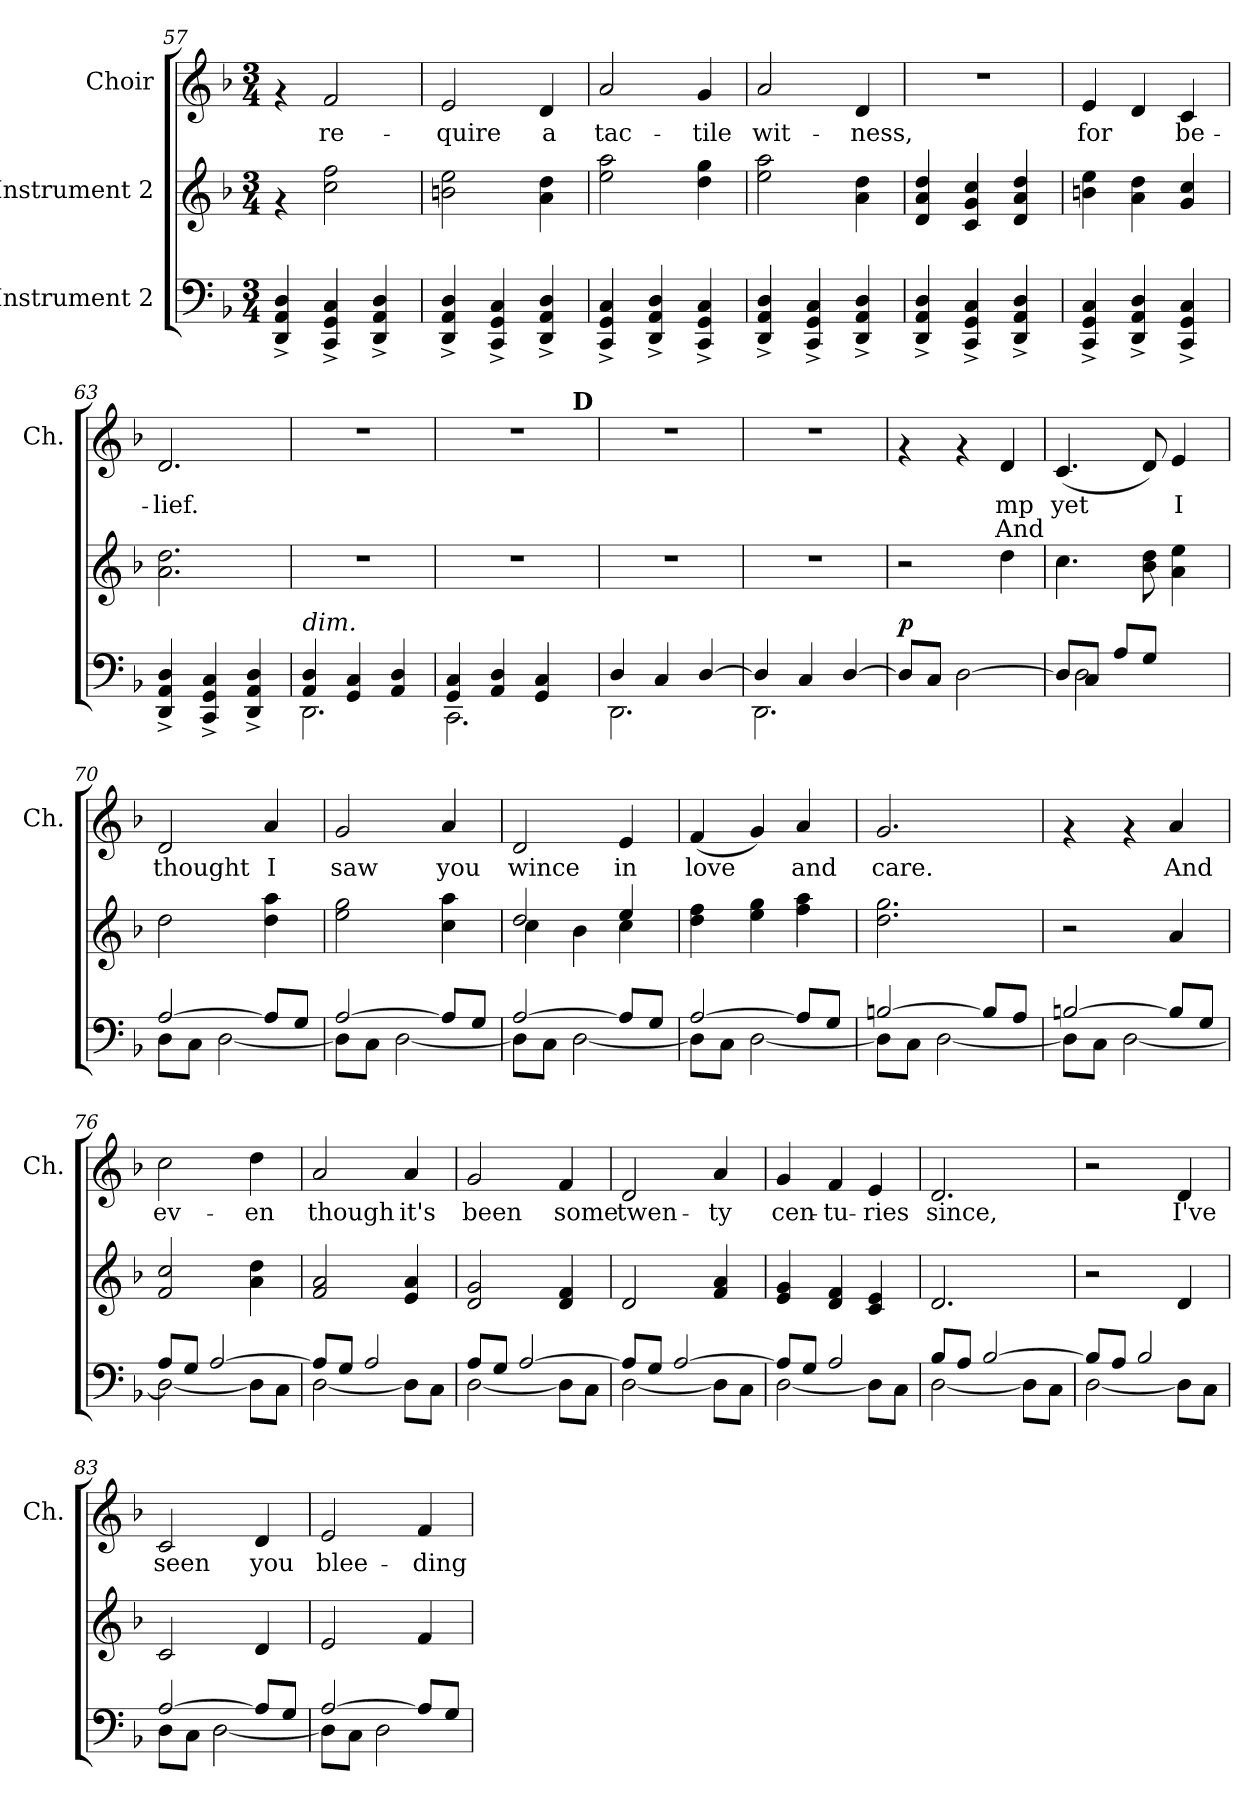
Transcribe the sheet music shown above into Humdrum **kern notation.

**kern	**dynam	**kern	**kern	**text	**text
*part3	*part3	*part2	*part1	*part1	*part1
*staff3	*staff3	*staff2	*staff1	*staff1	*staff1
*I"Instrument 2	*	*I"Instrument 2	*I"Choir	*	*
*	*	*	*I'Ch.	*	*
*clefF4	*	*clefG2	*clefG2	*	*
*k[b-]	*	*k[b-]	*k[b-]	*	*
*F:	*	*F:	*F:	*	*
*M3/4	*	*M3/4	*M3/4	*	*
=57	=57	=57	=57	=57	=57
4AA/^< 4DD/^< 4D/^<	.	4rf	4rf	.	.
!	!	!	!	!LO:LY:b:rj	!
4C/^< 4GG/^< 4CC/^<	.	2cc\ 2ff\	2f/	re-	.
4AA/^< 4DD/^< 4D/^<	.	.	.	.	.
=58	=58	=58	=58	=58	=58
!	!	!	!	!LO:LY:b:rj	!
4AA/^< 4DD/^< 4D/^<	.	2bn\ 2ee\	2e/	-quire	.
4C/^< 4GG/^< 4CC/^<	.	.	.	.	.
!	!	!	!	!LO:LY:b:rj	!
4D/^< 4AA/^< 4DD/^<	.	4dd\ 4a\	4d/	a	.
=59	=59	=59	=59	=59	=59
!	!	!	!	!LO:LY:b:rj	!
4GG/^< 4CC/^< 4C/^<	.	2ee\ 2aa\	2a/	tac-	.
4D/^< 4AA/^< 4DD/^<	.	.	.	.	.
!	!	!	!	!LO:LY:b:rj	!
4C/^< 4GG/^< 4CC/^<	.	4gg\ 4dd\	4g/	-tile	.
=60	=60	=60	=60	=60	=60
!	!	!	!	!LO:LY:b:rj	!
4AA/^< 4DD/^< 4D/^<	.	2ee\ 2aa\	2a/	wit-	.
4C/^< 4GG/^< 4CC/^<	.	.	.	.	.
!	!	!	!	!LO:LY:b:rj	!
4D/^< 4AA/^< 4DD/^<	.	4dd\ 4a\	4d/	-ness,	.
!!LO:LB:g=z
=61	=61	=61	=61	=61	=61
4AA/^< 4DD/^< 4D/^<	.	4a/ 4d/ 4dd/	2.r	.	.
4C/^< 4GG/^< 4CC/^<	.	4cc/ 4c/ 4g/	.	.	.
4D/^< 4AA/^< 4DD/^<	.	4a/ 4d/ 4dd/	.	.	.
=62	=62	=62	=62	=62	=62
!	!	!	!	!LO:LY:b:rj	!
4GG/^< 4CC/^< 4C/^<	.	4ee\ 4bn\	4e/	for	.
!	!	!	!	!LO:LY:b:rj	!
4AA/^< 4DD/^< 4D/^<	.	4a\ 4dd\	4d/	.	.
!	!	!	!	!LO:LY:b:rj	!
4C/^< 4GG/^< 4CC/^<	.	4cc/ 4g/	4c/	be-	.
=63	=63	=63	=63	=63	=63
!	!	!	!	!LO:LY:b:rj	!
4AA/^< 4DD/^< 4D/^<	.	2.a\ 2.dd\	2.d/	-lief.	.
4C/^< 4GG/^< 4CC/^<	.	.	.	.	.
4AA/^< 4DD/^< 4D/^<	.	.	.	.	.
=64	=64	=64	=64	=64	=64
*^	*	*	*	*	*
!LO:TX:a:i:t=dim.	!	!	!	!	!	!
4AA/ 4D/	2.DD\	.	2.r	2.r	.	.
4C/ 4GG/	.	.	.	.	.	.
4AA/ 4D/	.	.	.	.	.	.
=65	=65	=65	=65	=65	=65	=65
*	*	*	*	*^	*	*
4GG/ 4C/	2.CC\	.	2.r	2.r	2ryy	.	.
4D/ 4AA/	.	.	.	.	.	.	.
4GG/ 4C/	.	.	.	.	8ryy	.	.
.	.	.	.	.	64ryy	.	.
!	!	!	!	!	!LO:TX:a:B:t=D	!	!
.	.	.	.	.	16..ryy	.	.
*	*	*	*	*v	*v	*	*
=66	=66	=66	=66	=66	=66	=66
4D/	2.DD\	.	2.r	2.r	.	.
4C/	.	.	.	.	.	.
[>4D/	.	.	.	.	.	.
=67	=67	=67	=67	=67	=67	=67
4D/]	2.DD\	.	2.r	2.r	.	.
4C/	.	.	.	.	.	.
[>4D/	.	.	.	.	.	.
*v	*v	*	*	*	*	*
=68	=68	=68	=68	=68	=68
!	!LO:DY:a	!	!	!	!
8D/L]	p	2r	4rf	.	.
8C/J	.	.	.	.	.
[>2D\	.	.	4rf	.	.
!	!	!	!	!LO:LY:b:rj	!LO:LY:b:rj
.	.	4dd\	4d/	mp	And
=69	=69	=69	=69	=69	=69
*^	*	*	*	*	*
!	!	!	!	!	!LO:LY:b:rj	!
8D/L]	8ryy	.	4.cc\	(<4.c/	yet	.
8C/J	2D\	.	.	.	.	.
8A/L	.	.	.	.	.	.
!	!	!	!	!	!LO:LY:b:rj	!
8G/J	.	.	8dd\ 8b-\	8d/)	.	.
!	!	!	!	!	!LO:LY:b:rj	!
8ryy	.	.	4a\ 4ee\	4e/	I	.
8ryy	8ryy	.	.	.	.	.
!!LO:LB:g=z
=70	=70	=70	=70	=70	=70	=70
!	!	!	!	!	!LO:LY:b:rj	!
[>2A/	8D\L	.	2dd\	2d/	thought	.
.	8C\J	.	.	.	.	.
.	[<2D\	.	.	.	.	.
!	!	!	!	!	!LO:LY:b:rj	!
8A/L]	.	.	4aa\ 4dd\	4a/	I	.
8G/J	.	.	.	.	.	.
=71	=71	=71	=71	=71	=71	=71
!	!	!	!	!	!LO:LY:b:rj	!
[>2A/	8D\L]	.	2ee\ 2gg\	2g/	saw	.
.	8C\J	.	.	.	.	.
.	[<2D\	.	.	.	.	.
!	!	!	!	!	!LO:LY:b:rj	!
8A/L]	.	.	4aa\ 4cc\	4a/	you	.
8G/J	.	.	.	.	.	.
=72	=72	=72	=72	=72	=72	=72
*	*	*	*^	*	*	*
!	!	!	!	!	!	!LO:LY:b:rj	!
[>2A/	8D\L]	.	2dd/	4cc\	2d/	wince	.
.	8C\J	.	.	.	.	.	.
.	[<2D\	.	.	4b-\	.	.	.
!	!	!	!	!	!	!LO:LY:b:rj	!
8A/L]	.	.	4ee/	4cc\	4e/	in	.
8G/J	.	.	.	.	.	.	.
*	*	*	*v	*v	*	*	*
=73	=73	=73	=73	=73	=73	=73
!	!	!	!	!	!LO:LY:b:rj	!
[>2A/	8D\L]	.	4dd\ 4ff\	(<4f/	love	.
.	8C\J	.	.	.	.	.
!	!	!	!	!	!LO:LY:b:rj	!
.	[<2D\	.	4gg\ 4ee\	4g/)	.	.
!	!	!	!	!	!LO:LY:b:rj	!
8A/L]	.	.	4ff\ 4aa\	4a/	and	.
8G/J	.	.	.	.	.	.
=74	=74	=74	=74	=74	=74	=74
!	!	!	!	!	!LO:LY:b:rj	!
[>2Bn/	8D\L]	.	2.dd\ 2.gg\	2.g/	care.	.
.	8C\J	.	.	.	.	.
.	[<2D\	.	.	.	.	.
8B/L]	.	.	.	.	.	.
8A/J	.	.	.	.	.	.
=75	=75	=75	=75	=75	=75	=75
[>2Bn/	8D\L]	.	2r	4rf	.	.
.	8C\J	.	.	.	.	.
.	[<2D\	.	.	4rf	.	.
!	!	!	!	!	!LO:LY:b:rj	!
8B/L]	.	.	4a/	4a/	And	.
8G/J	.	.	.	.	.	.
=76	=76	=76	=76	=76	=76	=76
!	!	!	!	!	!LO:LY:b:rj	!
8A/L	2D\_<	.	2cc/ 2f/	2cc\	ev-	.
8G/J	.	.	.	.	.	.
[>2A/	.	.	.	.	.	.
!	!	!	!	!	!LO:LY:b:rj	!
.	8D\L]	.	4dd\ 4a\	4dd\	-en	.
.	8C\J	.	.	.	.	.
=77	=77	=77	=77	=77	=77	=77
!	!	!	!	!	!LO:LY:b:rj	!
8A/L]	[<2D\	.	2a/ 2f/	2a/	though	.
8G/J	.	.	.	.	.	.
2A/	.	.	.	.	.	.
!	!	!	!	!	!LO:LY:b:rj	!
.	8D\L]	.	4a/ 4e/	4a/	it's	.
.	8C\J	.	.	.	.	.
!!LO:LB:g=z
=78	=78	=78	=78	=78	=78	=78
!	!	!	!	!	!LO:LY:b:rj	!
8A/L	[<2D\	.	2d/ 2g/	2g/	been	.
8G/J	.	.	.	.	.	.
[>2A/	.	.	.	.	.	.
!	!	!	!	!	!LO:LY:b:rj	!
.	8D\L]	.	4f/ 4d/	4f/	some	.
.	8C\J	.	.	.	.	.
=79	=79	=79	=79	=79	=79	=79
!	!	!	!	!	!LO:LY:b:rj	!
8A/L]	[<2D\	.	2d/	2d/	twen-	.
8G/J	.	.	.	.	.	.
[>2A/	.	.	.	.	.	.
!	!	!	!	!	!LO:LY:b:rj	!
.	8D\L]	.	4a/ 4f/	4a/	-ty	.
.	8C\J	.	.	.	.	.
=80	=80	=80	=80	=80	=80	=80
!	!	!	!	!	!LO:LY:b:rj	!
8A/L]	[<2D\	.	4e/ 4g/	4g/	cen-	.
8G/J	.	.	.	.	.	.
!	!	!	!	!	!LO:LY:b:rj	!
2A/	.	.	4f/ 4d/	4f/	-tu-	.
!	!	!	!	!	!LO:LY:b:rj	!
.	8D\L]	.	4c/ 4e/	4e/	-ries	.
.	8C\J	.	.	.	.	.
=81	=81	=81	=81	=81	=81	=81
!	!	!	!	!	!LO:LY:b:rj	!
8B-/L	[<2D\	.	2.d/	2.d/	since,	.
8A/J	.	.	.	.	.	.
[>2B-/	.	.	.	.	.	.
.	8D\L]	.	.	.	.	.
.	8C\J	.	.	.	.	.
=82	=82	=82	=82	=82	=82	=82
8B-/L]	[<2D\	.	2r	2r	.	.
8A/J	.	.	.	.	.	.
2B-/	.	.	.	.	.	.
!	!	!	!	!	!LO:LY:b:rj	!
.	8D\L]	.	4d/	4d/	I've	.
.	8C\J	.	.	.	.	.
=83	=83	=83	=83	=83	=83	=83
!	!	!	!	!	!LO:LY:b:rj	!
[>2A/	8D\L	.	2c/	2c/	seen	.
.	8C\J	.	.	.	.	.
.	[<2D\	.	.	.	.	.
!	!	!	!	!	!LO:LY:b:rj	!
8A/L]	.	.	4d/	4d/	you	.
8G/J	.	.	.	.	.	.
=84	=84	=84	=84	=84	=84	=84
!	!	!	!	!	!LO:LY:b:rj	!
[>2A/	8D\L]	.	2e/	2e/	blee-	.
.	8C\J	.	.	.	.	.
.	2D\	.	.	.	.	.
!	!	!	!	!	!LO:LY:b:rj	!
8A/L]	.	.	4f/	4f/	-ding	.
8G/J	.	.	.	.	.	.
*v	*v	*	*	*	*	*
=	=	=	=	=	=
*-	*-	*-	*-	*-	*-
